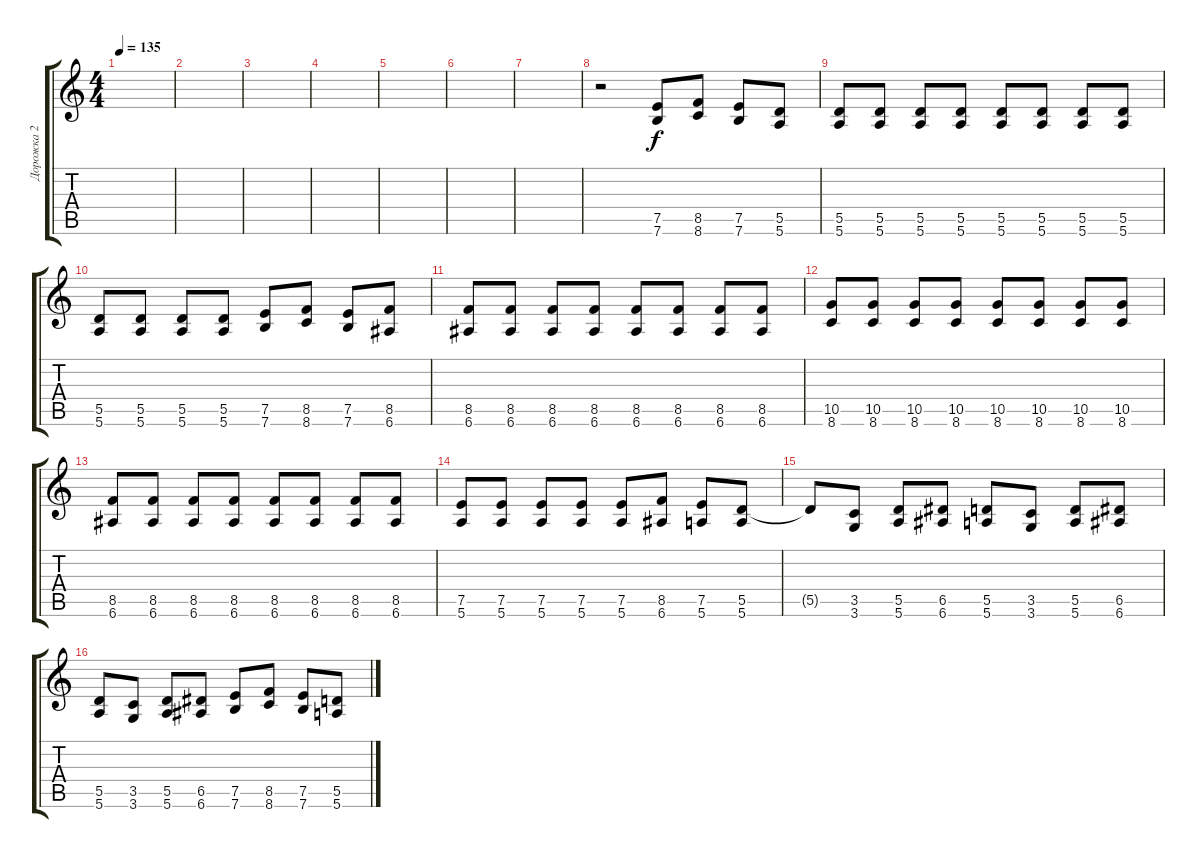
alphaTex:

\track ("Дорожка 2" "Дорожка 2") {instrument distortionguitar}
\staff {score tabs}
\tuning (E4 B3 G3 D3 A2 E2) {hide}
\ts (4 4)
\tempo 135
\clef g2
\ks c
|
|
|
|
|
|
|
r.2{instrument distortionguitar} (7.5 7.6).8 (8.5 8.6).8 (7.5 7.6).8 (5.5 5.6).8 |
(5.5 5.6).8 (5.5 5.6).8 (5.5 5.6).8 (5.5 5.6).8 (5.5 5.6).8 (5.5 5.6).8 (5.5 5.6).8 (5.5 5.6).8 |
(5.5 5.6).8 (5.5 5.6).8 (5.5 5.6).8 (5.5 5.6).8 (7.5 7.6).8 (8.5 8.6).8 (7.5 7.6).8 (8.5 6.6).8 |
(8.5 6.6).8 (8.5 6.6).8 (8.5 6.6).8 (8.5 6.6).8 (8.5 6.6).8 (8.5 6.6).8 (8.5 6.6).8 (8.5 6.6).8 |
(10.5 8.6).8 (10.5 8.6).8 (10.5 8.6).8 (10.5 8.6).8 (10.5 8.6).8 (10.5 8.6).8 (10.5 8.6).8 (10.5 8.6).8 |
(8.5 6.6).8 (8.5 6.6).8 (8.5 6.6).8 (8.5 6.6).8 (8.5 6.6).8 (8.5 6.6).8 (8.5 6.6).8 (8.5 6.6).8 |
(7.5 5.6).8 (7.5 5.6).8 (7.5 5.6).8 (7.5 5.6).8 (7.5 5.6).8 (8.5 6.6).8 (7.5 5.6).8 (5.5 5.6).8 |
5.5{t}.8 (3.5 3.6).8 (5.5 5.6).8 (6.5 6.6).8 (5.5 5.6).8 (3.5 3.6).8 (5.5 5.6).8 (6.5 6.6).8 |
(5.5 5.6).8 (3.5 3.6).8 (5.5 5.6).8 (6.5 6.6).8 (7.5 7.6).8 (8.5 8.6).8 (7.5 7.6).8 (5.5 5.6).8
